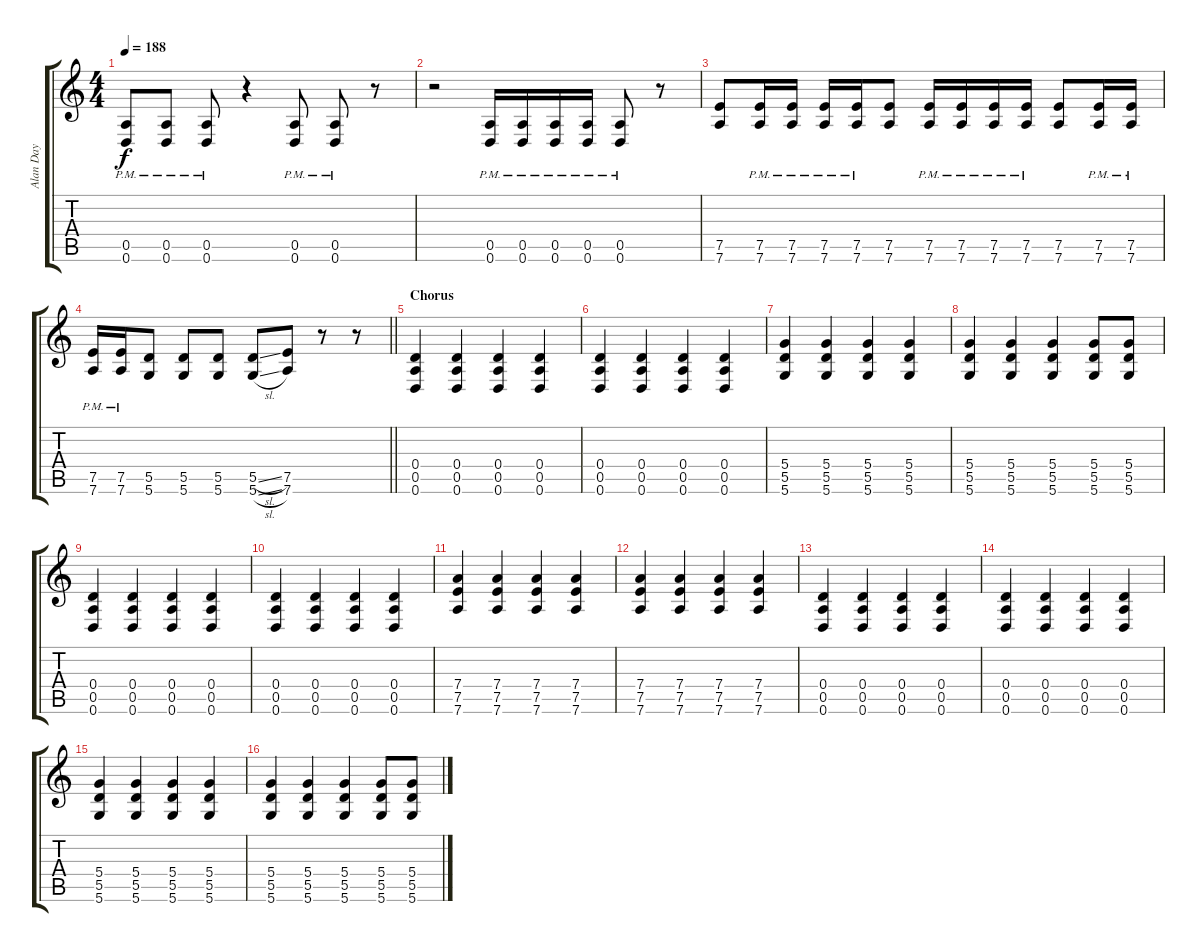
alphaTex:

\track ("Alan Day" "Alan Day") {instrument distortionguitar}
\staff {score tabs}
\tuning (E4 B3 G3 D3 A2 D2) {hide}
\ts (4 4)
\tempo 188
\clef g2
\ks c
(0.5{pm} 0.6{pm}).8{dy f} (0.5{pm} 0.6{pm}).8 (0.5{pm} 0.6{pm}).8 r.4 (0.5{pm} 0.6{pm}).8 (0.5{pm} 0.6{pm}).8 r.8 |
r.2 (0.5{pm} 0.6{pm}).16 (0.5{pm} 0.6{pm}).16 (0.5{pm} 0.6{pm}).16 (0.5{pm} 0.6{pm}).16 (0.5{pm} 0.6{pm}).8 r.8 |
(7.5 7.6).8 (7.5{pm} 7.6{pm}).16 (7.5{pm} 7.6{pm}).16 (7.5{pm} 7.6{pm}).16 (7.5{pm} 7.6{pm}).16 (7.5 7.6).8 (7.5{pm} 7.6{pm}).16 (7.5{pm} 7.6{pm}).16 (7.5{pm} 7.6{pm}).16 (7.5{pm} 7.6{pm}).16 (7.5 7.6).8 (7.5{pm} 7.6{pm}).16 (7.5{pm} 7.6{pm}).16 |
\barLineRight lightlight
(7.5{pm} 7.6{pm}).16 (7.5{pm} 7.6{pm}).16 (5.5 5.6).8 (5.5 5.6).8 (5.5 5.6).8 (5.5{sl} 5.6{sl}).8 (7.5 7.6).8 r.8 r.8 |
\section ("" "Chorus")
(0.4 0.5 0.6).4 (0.4 0.5 0.6).4 (0.4 0.5 0.6).4 (0.4 0.5 0.6).4 |
(0.4 0.5 0.6).4 (0.4 0.5 0.6).4 (0.4 0.5 0.6).4 (0.4 0.5 0.6).4 |
(5.4 5.5 5.6).4 (5.4 5.5 5.6).4 (5.4 5.5 5.6).4 (5.4 5.5 5.6).4 |
(5.4 5.5 5.6).4 (5.4 5.5 5.6).4 (5.4 5.5 5.6).4 (5.4 5.5 5.6).8 (5.4 5.5 5.6).8 |
(0.4 0.5 0.6).4 (0.4 0.5 0.6).4 (0.4 0.5 0.6).4 (0.4 0.5 0.6).4 |
(0.4 0.5 0.6).4 (0.4 0.5 0.6).4 (0.4 0.5 0.6).4 (0.4 0.5 0.6).4 |
(7.4 7.5 7.6).4 (7.4 7.5 7.6).4 (7.4 7.5 7.6).4 (7.4 7.5 7.6).4 |
(7.4 7.5 7.6).4 (7.4 7.5 7.6).4 (7.4 7.5 7.6).4 (7.4 7.5 7.6).4 |
(0.4 0.5 0.6).4 (0.4 0.5 0.6).4 (0.4 0.5 0.6).4 (0.4 0.5 0.6).4 |
(0.4 0.5 0.6).4 (0.4 0.5 0.6).4 (0.4 0.5 0.6).4 (0.4 0.5 0.6).4 |
(5.4 5.5 5.6).4 (5.4 5.5 5.6).4 (5.4 5.5 5.6).4 (5.4 5.5 5.6).4 |
(5.4 5.5 5.6).4 (5.4 5.5 5.6).4 (5.4 5.5 5.6).4 (5.4 5.5 5.6).8 (5.4 5.5 5.6).8
